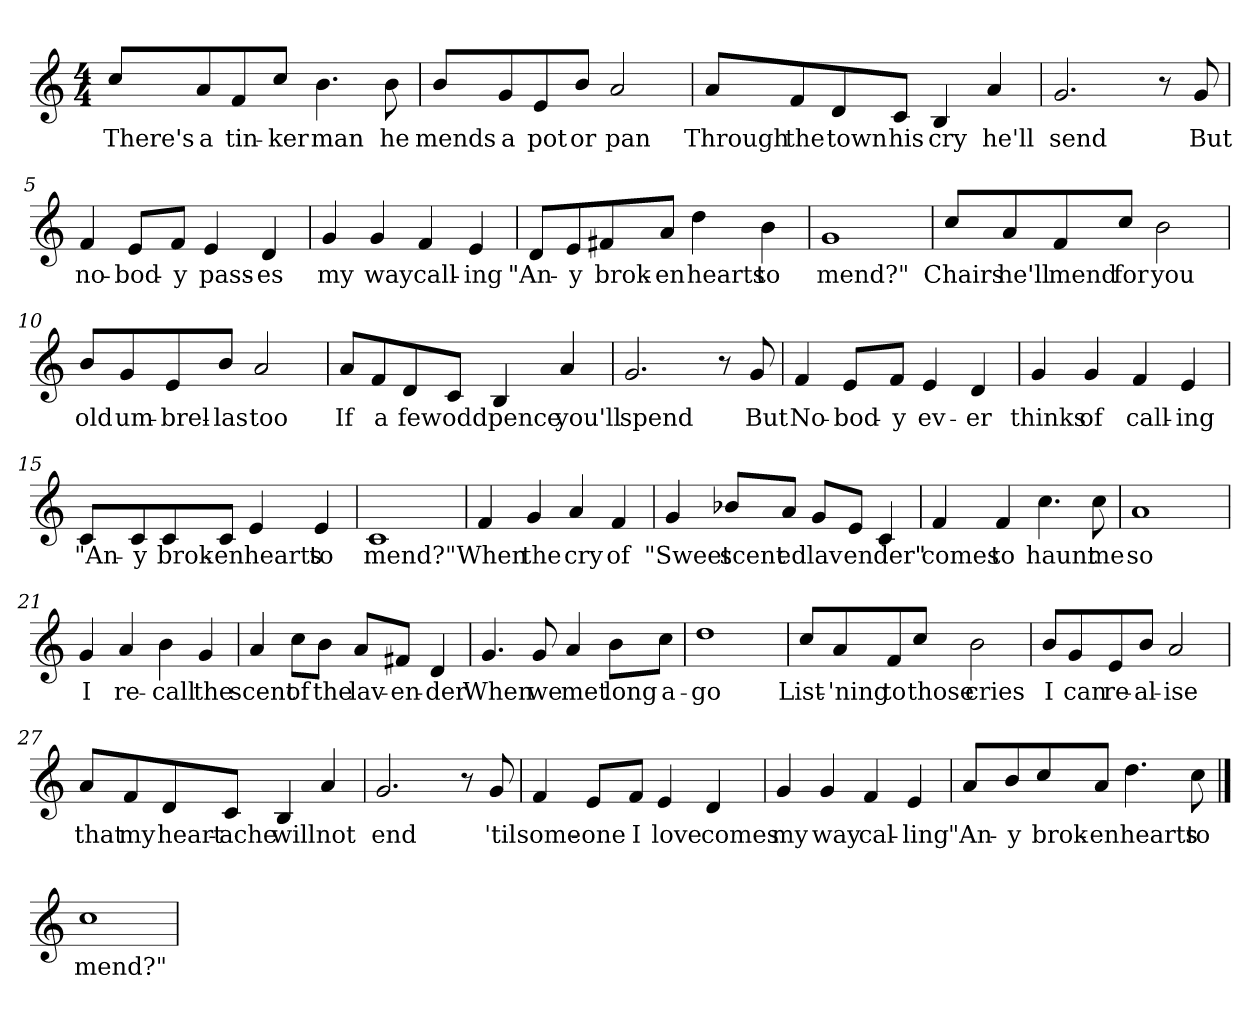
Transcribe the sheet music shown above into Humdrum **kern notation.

**kern	**text
*part1	*part1
*staff1	*staff1
*clefG2	*
*k[]	*
*C:	*
*M4/4	*
=1	=1
8cc/L	There's
8a/	a
8f/	tin-
8cc/J	-ker
4.b\	man
8b\	he
=2	=2
8b/L	mends
8g/	a
8e/	pot
8b/J	or
2a/	pan
=3	=3
8a/L	Through
8f/	the
8d/	town
8c/J	his
4B/	cry
4a/	he'll
=4	=4
2.g/	send
8r	.
8g/	But
!!LO:LB:g=z
=5	=5
4f/	no-
8e/L	-bod-
8f/J	-y
4e/	pass-
4d/	-es
=6	=6
4g/	my
4g/	way
4f/	call-
4e/	-ing
=7	=7
8d/L	"An-
8e/	-y
8f#X/	brok-
8a/J	-en
4dd\	hearts
4b\	to
=8	=8
1g	mend?"
!!LO:LB:g=z
=9	=9
8cc/L	Chairs
8a/	he'll
8f/	mend
8cc/J	for
2b\	you
=10	=10
8b/L	old
8g/	um-
8e/	-brel-
8b/J	-las
2a/	too
=11	=11
8a/L	If
8f/	a
8d/	few
8c/J	odd
4B/	pence
4a/	you'll
=12	=12
2.g/	spend
8r	.
8g/	But
!!LO:LB:g=z
=13	=13
4f/	No-
8e/L	-bod-
8f/J	-y
4e/	ev-
4d/	-er
=14	=14
4g/	thinks
4g/	of
4f/	call-
4e/	-ing
=15	=15
8c/L	"An-
8c/	-y
8c/	brok-
8c/J	-en
4e/	hearts
4e/	to
=16	=16
1c	mend?"
!!LO:LB:g=z
=17	=17
4f/	When
4g/	the
4a/	cry
4f/	of
=18	=18
4g/	"Sweet
8b-X/L	scent
8a/J	ed
8g/L	lav
8e/J	en
4c/	der"
=19	=19
4f/	comes
4f/	to
4.cc\	haunt
8cc\	me
=20	=20
1a	so
!!LO:LB:g=z
=21	=21
4g/	I
4a/	re-
4b\	-call
4g/	the
=22	=22
4a/	scent
8cc\L	of
8b\J	the
8a/L	lav-
8f#X/J	-en-
4d/	-der
=23	=23
4.g/	When
8g/	we
4a/	met
8b\L	long
8cc\J	a-
=24	=24
1dd	-go
!!LO:LB:g=z
=25	=25
8cc/L	List-
8a/	-'ning
8f/	to
8cc/J	those
2b\	cries
=26	=26
8b/L	I
8g/	can
8e/	re-
8b/J	-al-
2a/	-ise
=27	=27
8a/L	that
8f/	my
8d/	heart-
8c/J	-ache
4B/	will
4a/	not
=28	=28
2.g/	end
8r	.
8g/	'til
!!LO:LB:g=z
=29	=29
4f/	some-
8e/L	-one
8f/J	I
4e/	love
4d/	comes
=30	=30
4g/	my
4g/	way
4f/	cal-
4e/	-ling
=31	=31
8a/L	"An-
8b/	-y
8cc/	brok-
8a/J	-en
4.dd\	hearts
8cc\	to
==32	==32
1cc	mend?"
=	=
*-	*-
